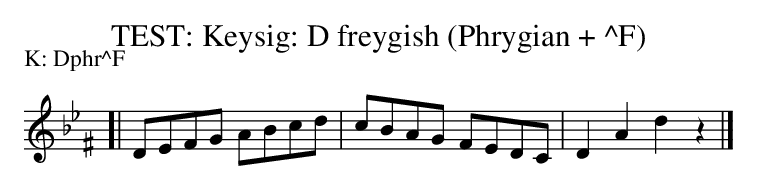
X:1
T: TEST: Keysig: D freygish (Phrygian + ^F)
P: K: Dphr^F
K: Dphr^F
[| DEFG ABcd | cBAG FEDC | D2A2 d2z2 |]
